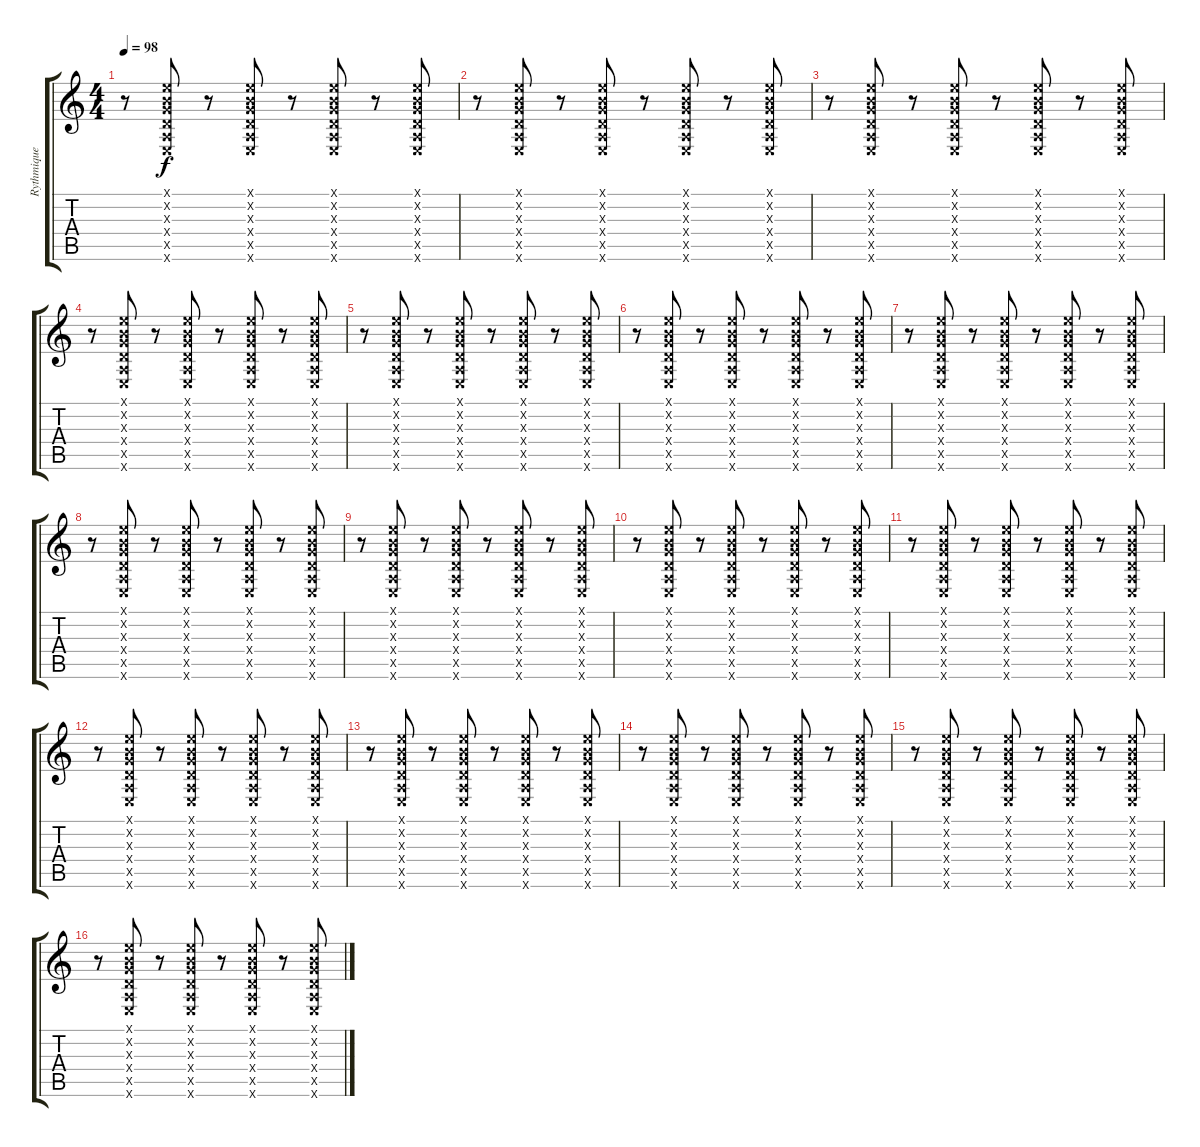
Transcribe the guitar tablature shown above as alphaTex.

\track ("Rythmique" "Rythmique") {instrument acousticguitarnylon}
\staff {score tabs}
\tuning (E4 B3 G3 D3 A2 E2) {hide}
\ts (4 4)
\tempo 98
\clef g2
\ks c
r.8{dy f} (0.1{x} 0.2{x} 0.3{x} 0.4{x} 0.5{x} 0.6{x}).8 r.8 (0.1{x} 0.2{x} 0.3{x} 0.4{x} 0.5{x} 0.6{x}).8 r.8 (0.1{x} 0.2{x} 0.3{x} 0.4{x} 0.5{x} 0.6{x}).8 r.8 (0.1{x} 0.2{x} 0.3{x} 0.4{x} 0.5{x} 0.6{x}).8 |
r.8 (0.1{x} 0.2{x} 0.3{x} 0.4{x} 0.5{x} 0.6{x}).8 r.8 (0.1{x} 0.2{x} 0.3{x} 0.4{x} 0.5{x} 0.6{x}).8 r.8 (0.1{x} 0.2{x} 0.3{x} 0.4{x} 0.5{x} 0.6{x}).8 r.8 (0.1{x} 0.2{x} 0.3{x} 0.4{x} 0.5{x} 0.6{x}).8 |
r.8 (0.1{x} 0.2{x} 0.3{x} 0.4{x} 0.5{x} 0.6{x}).8 r.8 (0.1{x} 0.2{x} 0.3{x} 0.4{x} 0.5{x} 0.6{x}).8 r.8 (0.1{x} 0.2{x} 0.3{x} 0.4{x} 0.5{x} 0.6{x}).8 r.8 (0.1{x} 0.2{x} 0.3{x} 0.4{x} 0.5{x} 0.6{x}).8 |
r.8 (0.1{x} 0.2{x} 0.3{x} 0.4{x} 0.5{x} 0.6{x}).8 r.8 (0.1{x} 0.2{x} 0.3{x} 0.4{x} 0.5{x} 0.6{x}).8 r.8 (0.1{x} 0.2{x} 0.3{x} 0.4{x} 0.5{x} 0.6{x}).8 r.8 (0.1{x} 0.2{x} 0.3{x} 0.4{x} 0.5{x} 0.6{x}).8 |
r.8 (0.1{x} 0.2{x} 0.3{x} 0.4{x} 0.5{x} 0.6{x}).8 r.8 (0.1{x} 0.2{x} 0.3{x} 0.4{x} 0.5{x} 0.6{x}).8 r.8 (0.1{x} 0.2{x} 0.3{x} 0.4{x} 0.5{x} 0.6{x}).8 r.8 (0.1{x} 0.2{x} 0.3{x} 0.4{x} 0.5{x} 0.6{x}).8 |
r.8 (0.1{x} 0.2{x} 0.3{x} 0.4{x} 0.5{x} 0.6{x}).8 r.8 (0.1{x} 0.2{x} 0.3{x} 0.4{x} 0.5{x} 0.6{x}).8 r.8 (0.1{x} 0.2{x} 0.3{x} 0.4{x} 0.5{x} 0.6{x}).8 r.8 (0.1{x} 0.2{x} 0.3{x} 0.4{x} 0.5{x} 0.6{x}).8 |
r.8 (0.1{x} 0.2{x} 0.3{x} 0.4{x} 0.5{x} 0.6{x}).8 r.8 (0.1{x} 0.2{x} 0.3{x} 0.4{x} 0.5{x} 0.6{x}).8 r.8 (0.1{x} 0.2{x} 0.3{x} 0.4{x} 0.5{x} 0.6{x}).8 r.8 (0.1{x} 0.2{x} 0.3{x} 0.4{x} 0.5{x} 0.6{x}).8 |
r.8 (0.1{x} 0.2{x} 0.3{x} 0.4{x} 0.5{x} 0.6{x}).8 r.8 (0.1{x} 0.2{x} 0.3{x} 0.4{x} 0.5{x} 0.6{x}).8 r.8 (0.1{x} 0.2{x} 0.3{x} 0.4{x} 0.5{x} 0.6{x}).8 r.8 (0.1{x} 0.2{x} 0.3{x} 0.4{x} 0.5{x} 0.6{x}).8 |
r.8 (0.1{x} 0.2{x} 0.3{x} 0.4{x} 0.5{x} 0.6{x}).8 r.8 (0.1{x} 0.2{x} 0.3{x} 0.4{x} 0.5{x} 0.6{x}).8 r.8 (0.1{x} 0.2{x} 0.3{x} 0.4{x} 0.5{x} 0.6{x}).8 r.8 (0.1{x} 0.2{x} 0.3{x} 0.4{x} 0.5{x} 0.6{x}).8 |
r.8 (0.1{x} 0.2{x} 0.3{x} 0.4{x} 0.5{x} 0.6{x}).8 r.8 (0.1{x} 0.2{x} 0.3{x} 0.4{x} 0.5{x} 0.6{x}).8 r.8 (0.1{x} 0.2{x} 0.3{x} 0.4{x} 0.5{x} 0.6{x}).8 r.8 (0.1{x} 0.2{x} 0.3{x} 0.4{x} 0.5{x} 0.6{x}).8 |
r.8 (0.1{x} 0.2{x} 0.3{x} 0.4{x} 0.5{x} 0.6{x}).8 r.8 (0.1{x} 0.2{x} 0.3{x} 0.4{x} 0.5{x} 0.6{x}).8 r.8 (0.1{x} 0.2{x} 0.3{x} 0.4{x} 0.5{x} 0.6{x}).8 r.8 (0.1{x} 0.2{x} 0.3{x} 0.4{x} 0.5{x} 0.6{x}).8 |
r.8 (0.1{x} 0.2{x} 0.3{x} 0.4{x} 0.5{x} 0.6{x}).8 r.8 (0.1{x} 0.2{x} 0.3{x} 0.4{x} 0.5{x} 0.6{x}).8 r.8 (0.1{x} 0.2{x} 0.3{x} 0.4{x} 0.5{x} 0.6{x}).8 r.8 (0.1{x} 0.2{x} 0.3{x} 0.4{x} 0.5{x} 0.6{x}).8 |
r.8 (0.1{x} 0.2{x} 0.3{x} 0.4{x} 0.5{x} 0.6{x}).8 r.8 (0.1{x} 0.2{x} 0.3{x} 0.4{x} 0.5{x} 0.6{x}).8 r.8 (0.1{x} 0.2{x} 0.3{x} 0.4{x} 0.5{x} 0.6{x}).8 r.8 (0.1{x} 0.2{x} 0.3{x} 0.4{x} 0.5{x} 0.6{x}).8 |
r.8 (0.1{x} 0.2{x} 0.3{x} 0.4{x} 0.5{x} 0.6{x}).8 r.8 (0.1{x} 0.2{x} 0.3{x} 0.4{x} 0.5{x} 0.6{x}).8 r.8 (0.1{x} 0.2{x} 0.3{x} 0.4{x} 0.5{x} 0.6{x}).8 r.8 (0.1{x} 0.2{x} 0.3{x} 0.4{x} 0.5{x} 0.6{x}).8 |
r.8 (0.1{x} 0.2{x} 0.3{x} 0.4{x} 0.5{x} 0.6{x}).8 r.8 (0.1{x} 0.2{x} 0.3{x} 0.4{x} 0.5{x} 0.6{x}).8 r.8 (0.1{x} 0.2{x} 0.3{x} 0.4{x} 0.5{x} 0.6{x}).8 r.8 (0.1{x} 0.2{x} 0.3{x} 0.4{x} 0.5{x} 0.6{x}).8 |
r.8 (0.1{x} 0.2{x} 0.3{x} 0.4{x} 0.5{x} 0.6{x}).8 r.8 (0.1{x} 0.2{x} 0.3{x} 0.4{x} 0.5{x} 0.6{x}).8 r.8 (0.1{x} 0.2{x} 0.3{x} 0.4{x} 0.5{x} 0.6{x}).8 r.8 (0.1{x} 0.2{x} 0.3{x} 0.4{x} 0.5{x} 0.6{x}).8
